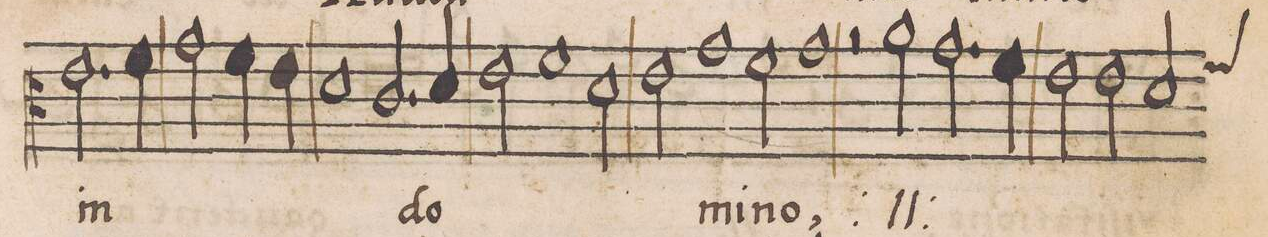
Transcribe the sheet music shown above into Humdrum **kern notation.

**kern	**text	**text
*I"CANTVS	*	*
*clefC3	*	*
*k[]	*	*
*met(C|)	*	*
*M2/1	*	*
2.e\	in	.
4f\	.	.
=7-	=7-	=7-
2g\	.	.
4f\	.	.
4e\	.	.
1d	.	.
=8-	=8-	=8-
2.c/	do-	.
4d/	.	.
2e\	.	.
1f\	.	.
=9-	=9-	=9-
2d\	.	.
2e\	.	.
1g\	-mi-	.
=10-	=10-	=10-
2f\	-no,	.
1g	.	.
=11-	=11-	=11-
*	*ij	*
2r	.	.
2a\	in	.
2.g\	do-	.
4f\	.	.
=12-	=12-	=12-
2e\	.	.
2e\	-mi-	.
*custos:f	*	*
2d/	-no	.
*	*Xij	*
*-	*-	*-
